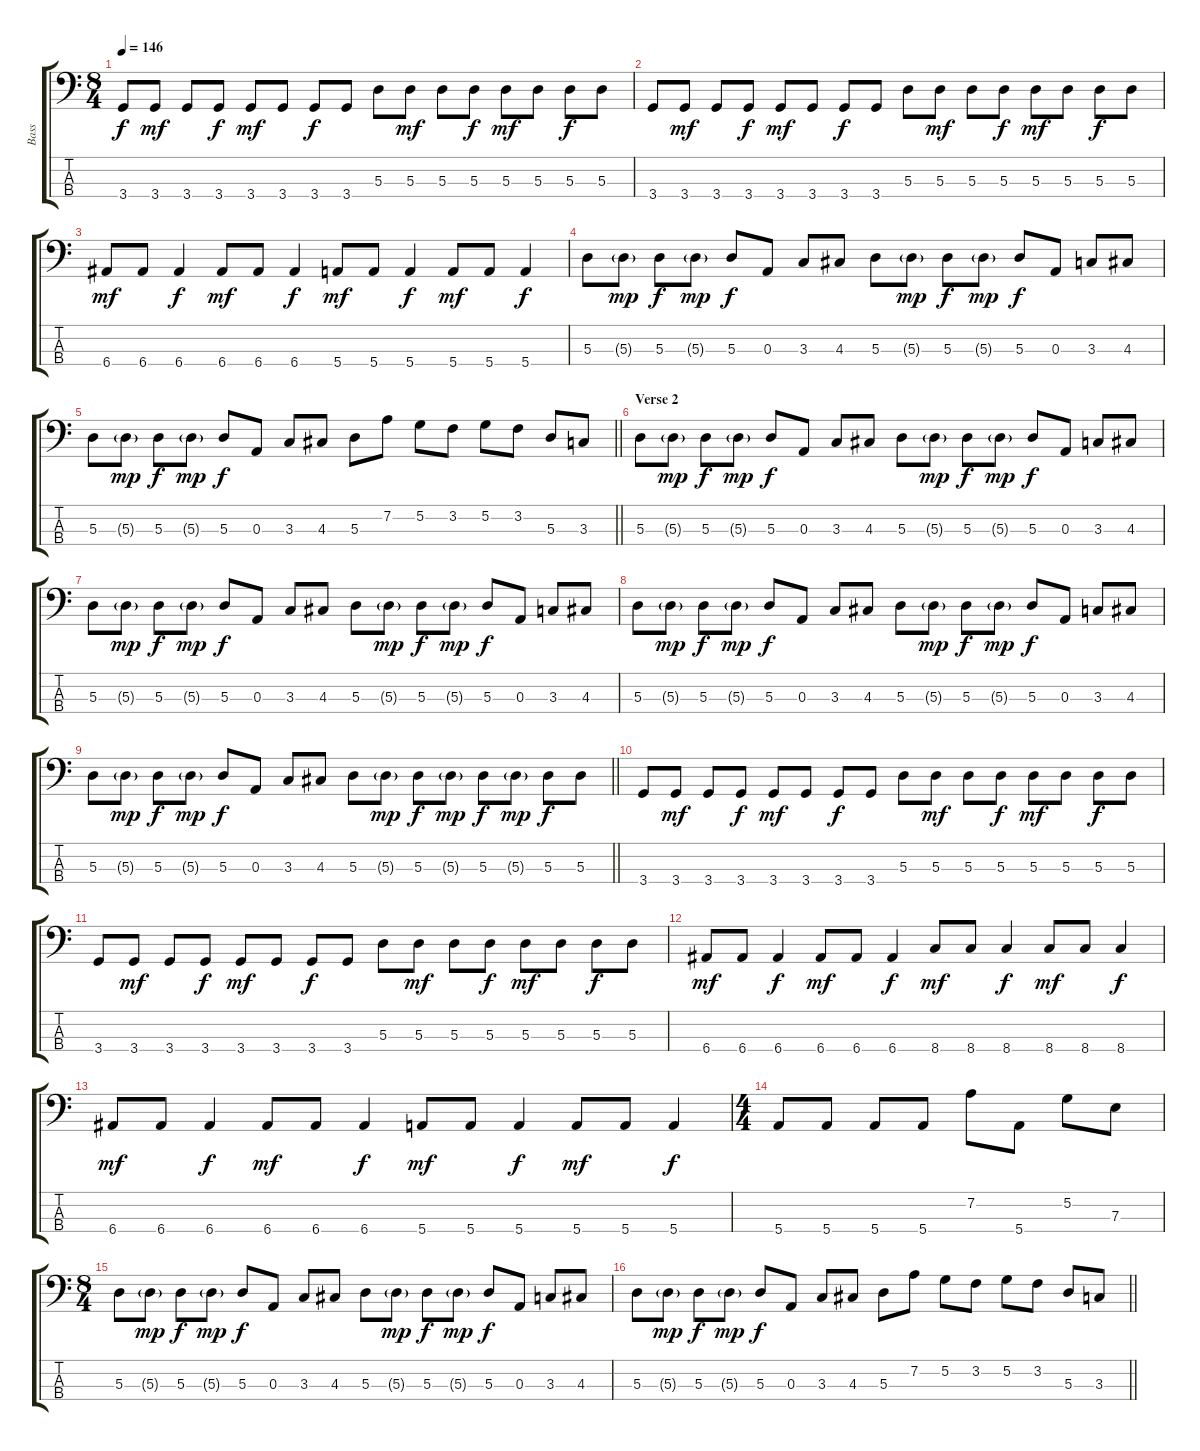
\track ("Bass" "Bass") {instrument electricbassfinger}
\staff {score tabs}
\tuning (G2 D2 A1 E1) {hide}
\ts (8 4)
\section ("" "")
\tempo 146
\clef f4
\ks c
3.4.8{dy f} 3.4.8{dy mf} 3.4.8 3.4.8{dy f} 3.4.8{dy mf} 3.4.8 3.4.8{dy f} 3.4.8 5.3.8 5.3.8{dy mf} 5.3.8 5.3.8{dy f} 5.3.8{dy mf} 5.3.8 5.3.8{dy f} 5.3.8 |
3.4.8 3.4.8{dy mf} 3.4.8 3.4.8{dy f} 3.4.8{dy mf} 3.4.8 3.4.8{dy f} 3.4.8 5.3.8 5.3.8{dy mf} 5.3.8 5.3.8{dy f} 5.3.8{dy mf} 5.3.8 5.3.8{dy f} 5.3.8 |
6.4.8{dy mf} 6.4.8 6.4.4{dy f} 6.4.8{dy mf} 6.4.8 6.4.4{dy f} 5.4.8{dy mf} 5.4.8 5.4.4{dy f} 5.4.8{dy mf} 5.4.8 5.4.4{dy f} |
5.3.8 5.3{g}.8{dy mp} 5.3.8{dy f} 5.3{g}.8{dy mp} 5.3.8{dy f} 0.3.8 3.3.8 4.3.8 5.3.8 5.3{g}.8{dy mp} 5.3.8{dy f} 5.3{g}.8{dy mp} 5.3.8{dy f} 0.3.8 3.3.8 4.3.8 |
\barLineRight lightlight
5.3.8 5.3{g}.8{dy mp} 5.3.8{dy f} 5.3{g}.8{dy mp} 5.3.8{dy f} 0.3.8 3.3.8 4.3.8 5.3.8 7.2.8 5.2.8 3.2.8 5.2.8 3.2.8 5.3.8 3.3.8 |
\section ("" "Verse 2")
5.3.8 5.3{g}.8{dy mp} 5.3.8{dy f} 5.3{g}.8{dy mp} 5.3.8{dy f} 0.3.8 3.3.8 4.3.8 5.3.8 5.3{g}.8{dy mp} 5.3.8{dy f} 5.3{g}.8{dy mp} 5.3.8{dy f} 0.3.8 3.3.8 4.3.8 |
5.3.8 5.3{g}.8{dy mp} 5.3.8{dy f} 5.3{g}.8{dy mp} 5.3.8{dy f} 0.3.8 3.3.8 4.3.8 5.3.8 5.3{g}.8{dy mp} 5.3.8{dy f} 5.3{g}.8{dy mp} 5.3.8{dy f} 0.3.8 3.3.8 4.3.8 |
5.3.8 5.3{g}.8{dy mp} 5.3.8{dy f} 5.3{g}.8{dy mp} 5.3.8{dy f} 0.3.8 3.3.8 4.3.8 5.3.8 5.3{g}.8{dy mp} 5.3.8{dy f} 5.3{g}.8{dy mp} 5.3.8{dy f} 0.3.8 3.3.8 4.3.8 |
\barLineRight lightlight
5.3.8 5.3{g}.8{dy mp} 5.3.8{dy f} 5.3{g}.8{dy mp} 5.3.8{dy f} 0.3.8 3.3.8 4.3.8 5.3.8 5.3{g}.8{dy mp} 5.3.8{dy f} 5.3{g}.8{dy mp} 5.3.8{dy f} 5.3{g}.8{dy mp} 5.3.8{dy f} 5.3.8 |
\section ("" "")
3.4.8 3.4.8{dy mf} 3.4.8 3.4.8{dy f} 3.4.8{dy mf} 3.4.8 3.4.8{dy f} 3.4.8 5.3.8 5.3.8{dy mf} 5.3.8 5.3.8{dy f} 5.3.8{dy mf} 5.3.8 5.3.8{dy f} 5.3.8 |
3.4.8 3.4.8{dy mf} 3.4.8 3.4.8{dy f} 3.4.8{dy mf} 3.4.8 3.4.8{dy f} 3.4.8 5.3.8 5.3.8{dy mf} 5.3.8 5.3.8{dy f} 5.3.8{dy mf} 5.3.8 5.3.8{dy f} 5.3.8 |
6.4.8{dy mf} 6.4.8 6.4.4{dy f} 6.4.8{dy mf} 6.4.8 6.4.4{dy f} 8.4.8{dy mf} 8.4.8 8.4.4{dy f} 8.4.8{dy mf} 8.4.8 8.4.4{dy f} |
6.4.8{dy mf} 6.4.8 6.4.4{dy f} 6.4.8{dy mf} 6.4.8 6.4.4{dy f} 5.4.8{dy mf} 5.4.8 5.4.4{dy f} 5.4.8{dy mf} 5.4.8 5.4.4{dy f} |
\ts (4 4)
5.4.8 5.4.8 5.4.8 5.4.8 7.2.8 5.4.8 5.2.8 7.3.8 |
\ts (8 4)
5.3.8 5.3{g}.8{dy mp} 5.3.8{dy f} 5.3{g}.8{dy mp} 5.3.8{dy f} 0.3.8 3.3.8 4.3.8 5.3.8 5.3{g}.8{dy mp} 5.3.8{dy f} 5.3{g}.8{dy mp} 5.3.8{dy f} 0.3.8 3.3.8 4.3.8 |
\barLineRight lightlight
5.3.8 5.3{g}.8{dy mp} 5.3.8{dy f} 5.3{g}.8{dy mp} 5.3.8{dy f} 0.3.8 3.3.8 4.3.8 5.3.8 7.2.8 5.2.8 3.2.8 5.2.8 3.2.8 5.3.8 3.3.8
